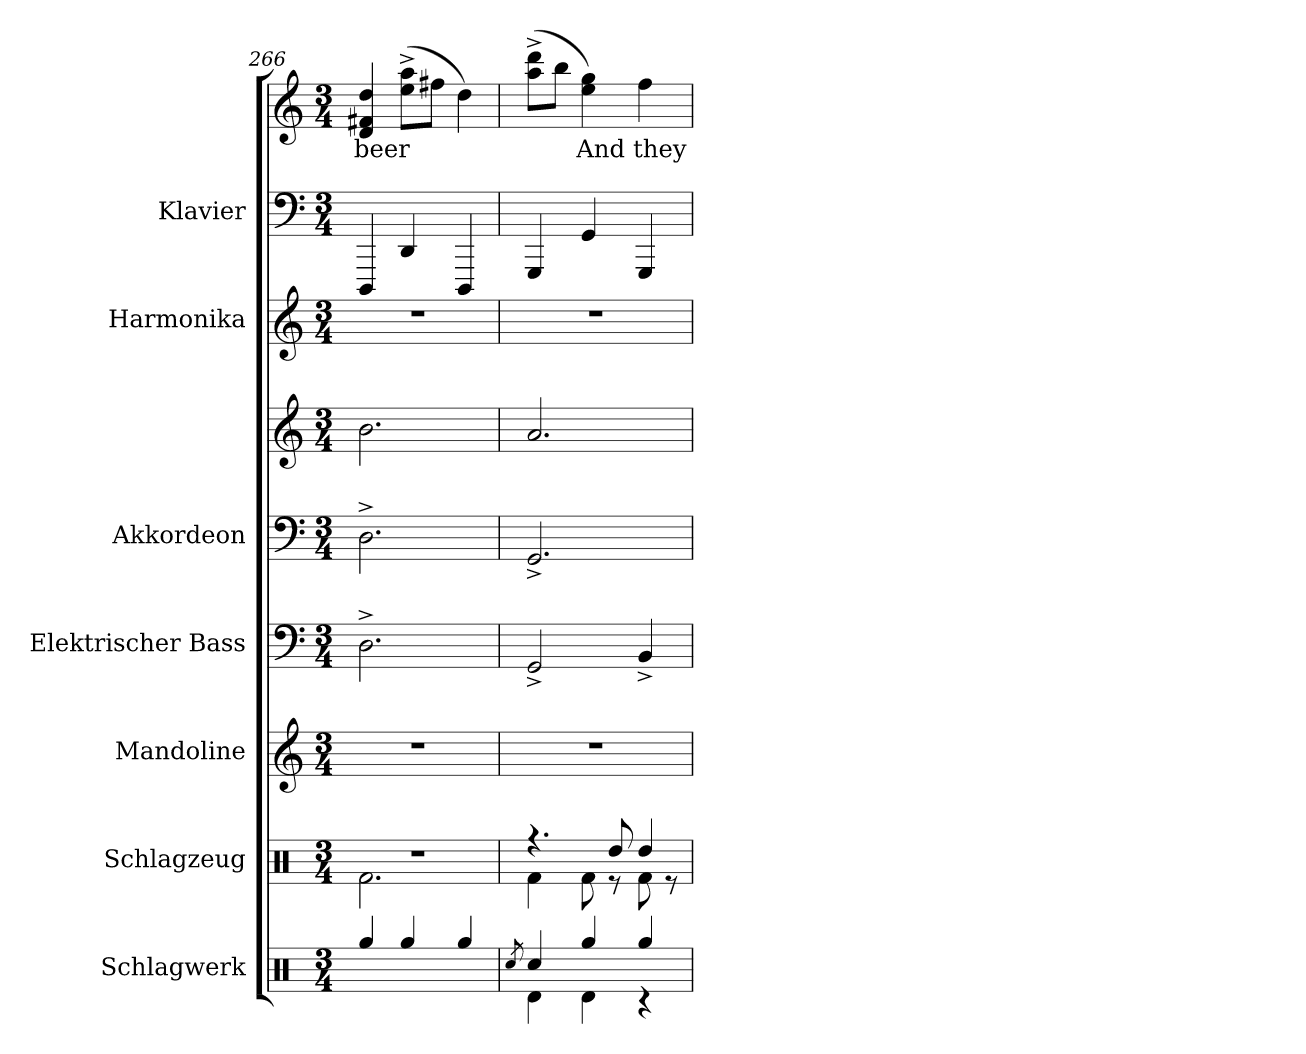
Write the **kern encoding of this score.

**kern	**kern	**kern	**kern	**kern	**kern	**kern	**kern	**kern	**text
*part7	*part6	*part5	*part4	*part3	*part3	*part2	*part1	*part1	*part1
*staff9	*staff8	*staff7	*staff6	*staff5	*staff4	*staff3	*staff2	*staff1	*staff1
*I"Schlagwerk	*I"Schlagzeug	*I"Mandoline	*I"Elektrischer Bass	*I"Akkordeon	*	*I"Harmonika	*I"Klavier	*	*
*I'Schlw.	*I'Schlgz.	*I'Mand.	*I'E-B.	*I'Akk.	*	*	*I'Klav.	*	*
!!LO:PB:g=z
*clefX	*clefX	*clefG2	*clefF4	*clefF4	*clefG2	*clefG2	*clefF4	*clefG2	*
*	*	*	*ITrd7c12	*	*	*	*	*	*
*k[]	*k[]	*k[]	*k[]	*k[]	*k[]	*k[]	*k[]	*k[]	*
*M3/4	*M3/4	*M3/4	*M3/4	*M3/4	*M3/4	*M3/4	*M3/4	*M3/4	*
=266	=266	=266	=266	=266	=266	=266	=266	=266	=266
*	*^	*	*	*	*	*	*	*	*
!	!	!	!	!	!	!	!	!	!	!LO:LY:b
4Rgg/	2.r	2.Rf\	2.r	2.DD^\	2.D^\	2.b\	2.r	4DDD/	4d/ 4f#X/ 4dd/	beer
4Rgg/	.	.	.	.	.	.	.	4DD/	(8ee\^ 8aa\^L	.
.	.	.	.	.	.	.	.	.	8ff#X\J	.
4Rgg/	.	.	.	.	.	.	.	4DDD/	4dd\)	.
=267	=267	=267	=267	=267	=267	=267	=267	=267	=267	=267
8qRcc/	.	.	.	.	.	.	.	.	.	.
*^	*	*	*	*	*	*	*	*	*	*
4Rcc/	4Rd\	4.r	4Rf\	2.r	2GGG^/	2.GG^/	2.a/	2.r	4GGG/	(8aa\^ 8ddd\^L	.
.	.	.	.	.	.	.	.	.	.	8bb\J	.
!	!	!	!	!	!	!	!	!	!	!	!LO:LY:b
4Rgg/	4Rd\	.	8Rf\	.	.	.	.	.	4GG/	4ee\ 4gg\)	And
.	.	8Rdd/	8r	.	.	.	.	.	.	.	.
!	!	!	!	!	!	!	!	!	!	!	!LO:LY:b
4Rgg/	4r	4Rdd/	8Rf\	.	4BBB^/	.	.	.	4GGG/	4ff\	they
.	.	.	8r	.	.	.	.	.	.	.	.
*v	*v	*	*	*	*	*	*	*	*	*	*
*	*v	*v	*	*	*	*	*	*	*	*
=	=	=	=	=	=	=	=	=	=
*-	*-	*-	*-	*-	*-	*-	*-	*-	*-
